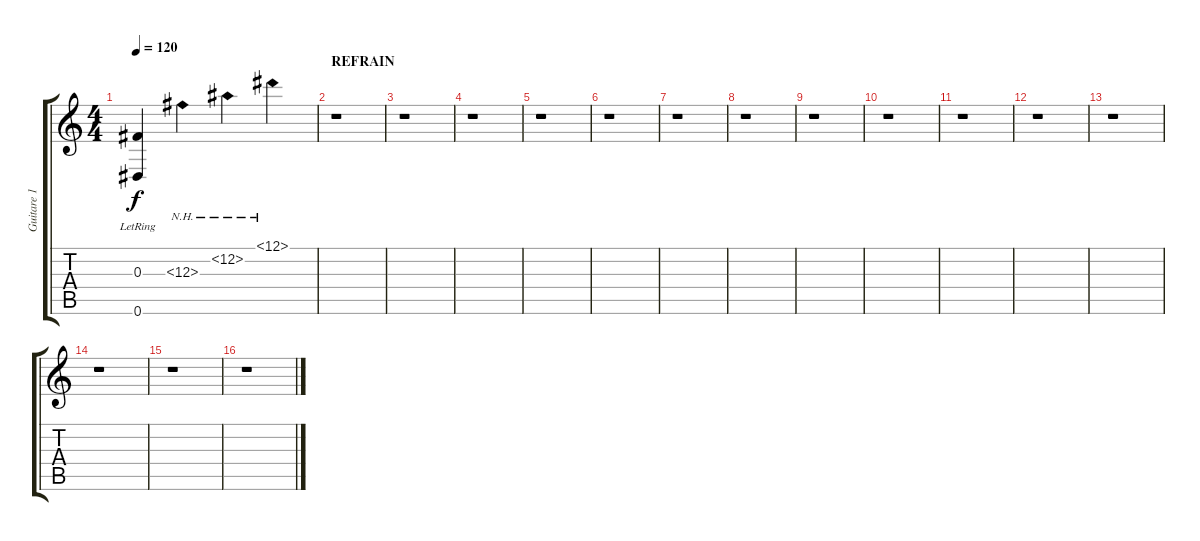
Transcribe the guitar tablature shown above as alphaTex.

\track ("Guitare 1  ( Acoustique )" "Guitare 1 ") {instrument acousticguitarsteel}
\staff {score tabs}
\tuning (Eb4 Bb3 Gb3 Db3 Ab2 Eb2) {hide}
\ts (4 4)
\tempo 120
\clef g2
\ks c
(0.3 0.6{lr}).4{dy f} 12.3{nh}.4 12.2{nh}.4 12.1{nh}.4 |
\section ("" "REFRAIN")
r.1 |
r.1 |
r.1 |
r.1 |
r.1 |
r.1 |
r.1 |
r.1 |
r.1 |
r.1 |
r.1 |
r.1 |
r.1 |
r.1 |
r.1
